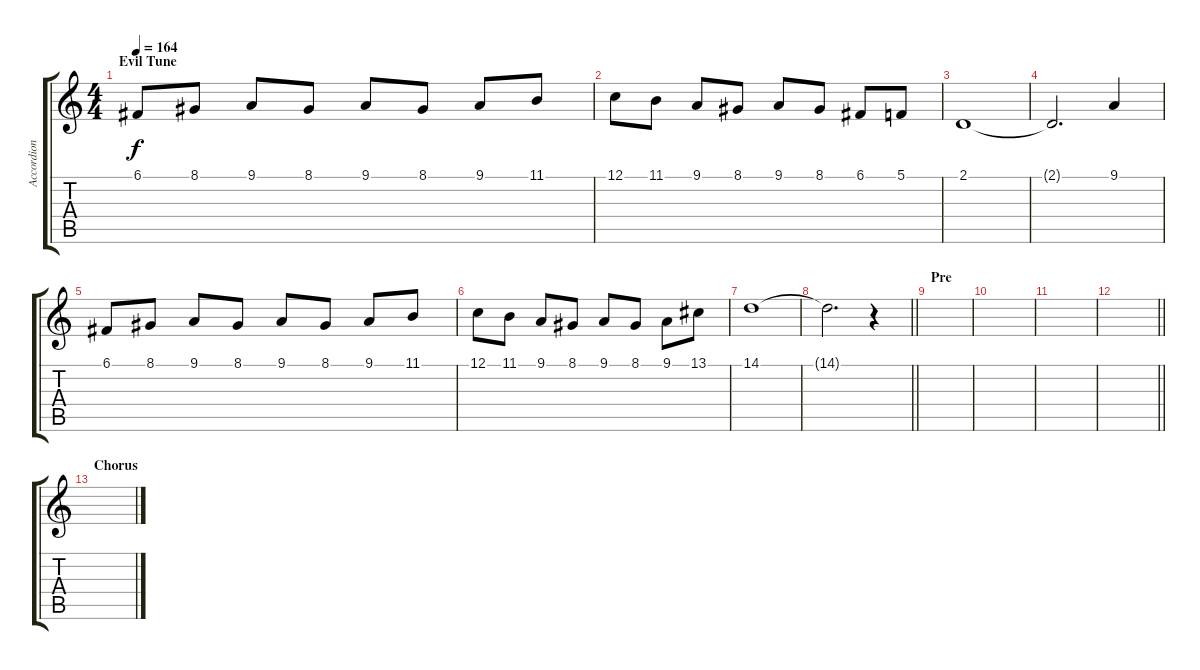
\track ("Accordion" "Accordion") {instrument accordion}
\staff {score tabs}
\tuning (C4 G3 Eb3 Bb2 F2 C2) {hide}
\ts (4 4)
\section ("" "Evil Tune")
\tempo 164
\clef g2
\ks c
6.1.8{dy f} 8.1.8 9.1.8 8.1.8 9.1.8 8.1.8 9.1.8 11.1.8 |
12.1.8 11.1.8 9.1.8 8.1.8 9.1.8 8.1.8 6.1.8 5.1.8 |
2.1.1 |
2.1{t}.2{d} 9.1.4 |
6.1.8 8.1.8 9.1.8 8.1.8 9.1.8 8.1.8 9.1.8 11.1.8 |
12.1.8 11.1.8 9.1.8 8.1.8 9.1.8 8.1.8 9.1.8 13.1.8 |
14.1.1 |
\barLineRight lightlight
14.1{t}.2{d} r.4 |
\section ("" "Pre")
|
|
|
\barLineRight lightlight
|
\section ("" "Chorus")
